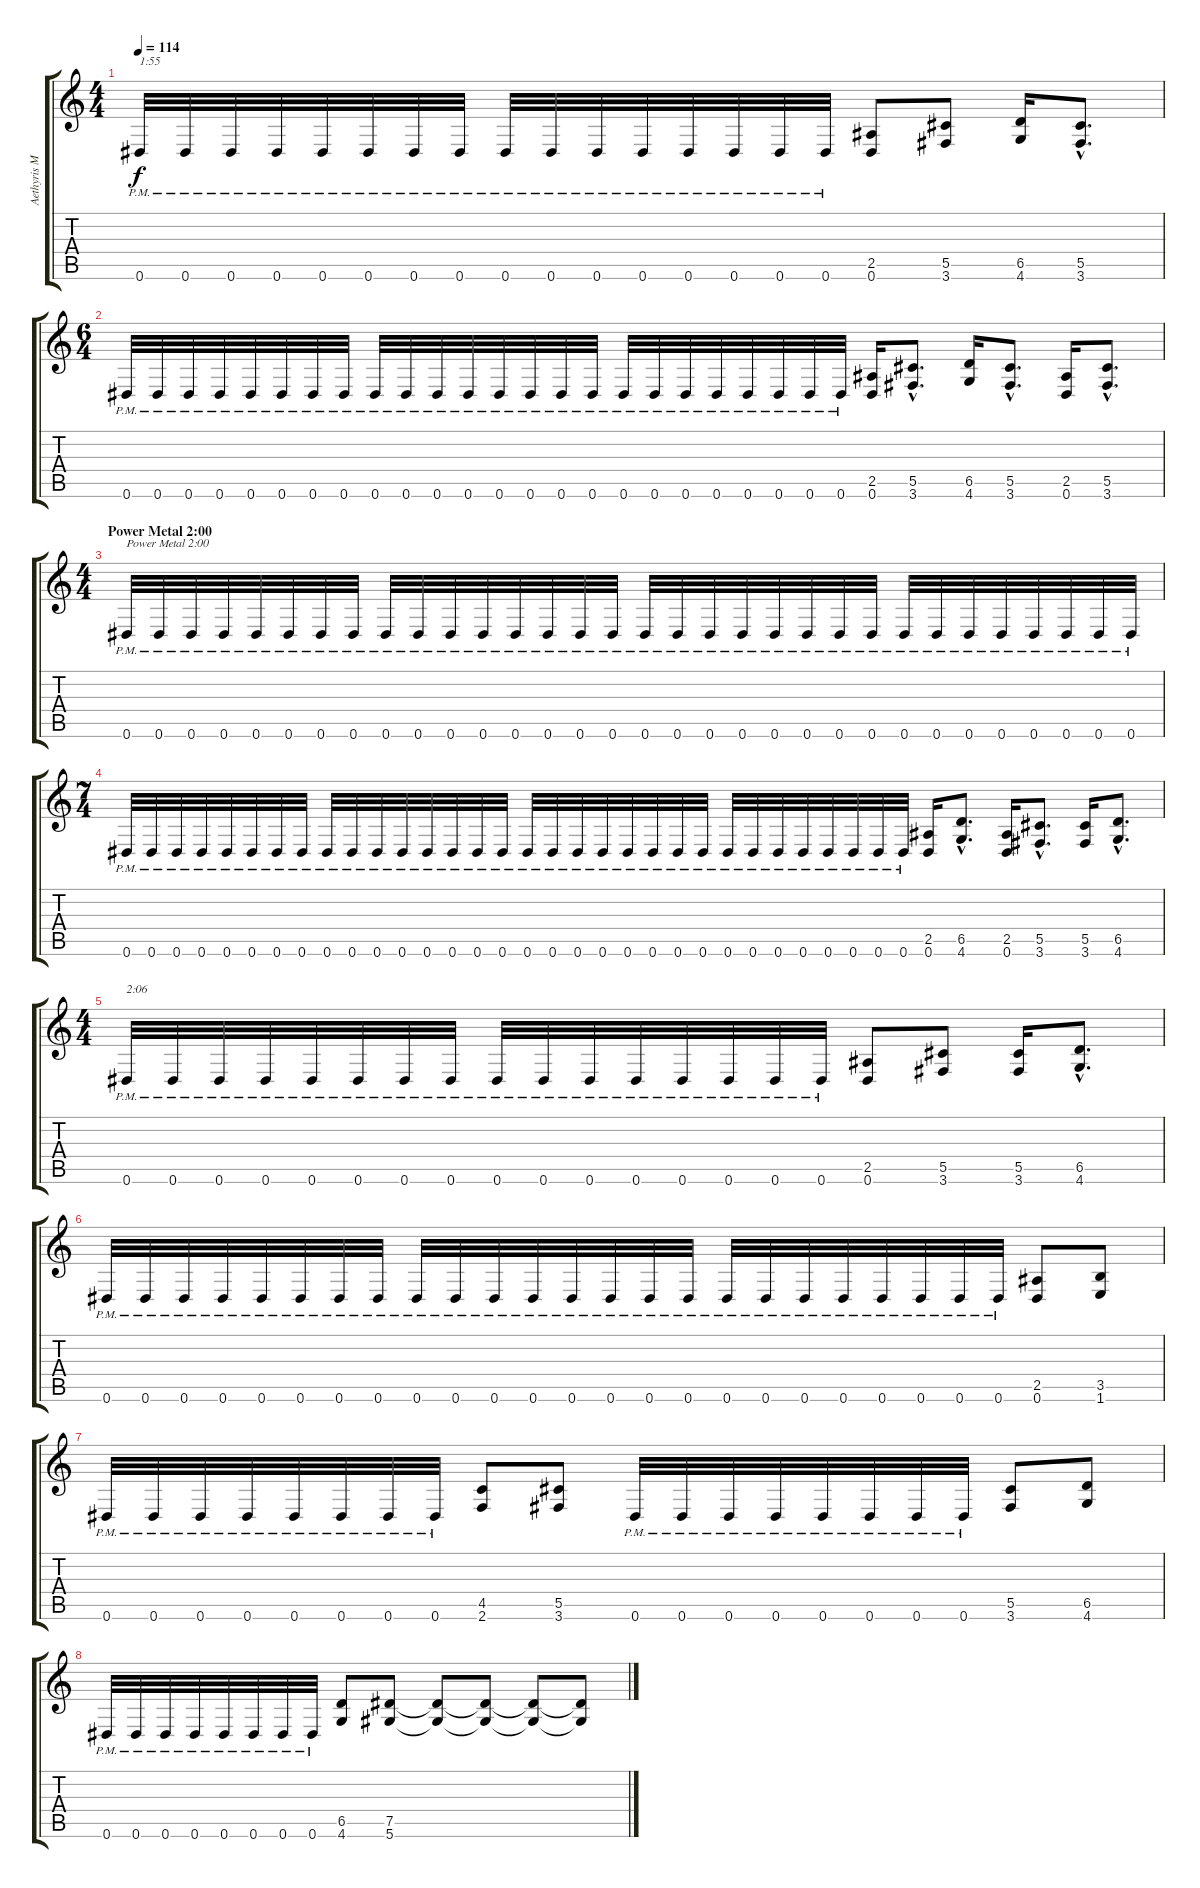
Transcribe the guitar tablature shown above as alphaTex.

\track ("Aethyris MacKay/Zawicizuz(Rhythm Guitar)" "Aethyris M") {instrument distortionguitar}
\staff {score tabs}
\tuning (Eb4 Bb3 Gb3 Db3 Ab2 Eb2) {hide}
\ts (4 4)
\tempo 114
\clef g2
\ks c
0.6{pm}.32{txt "1:55" dy f} 0.6{pm}.32 0.6{pm}.32 0.6{pm}.32 0.6{pm}.32 0.6{pm}.32 0.6{pm}.32 0.6{pm}.32 0.6{pm}.32 0.6{pm}.32 0.6{pm}.32 0.6{pm}.32 0.6{pm}.32 0.6{pm}.32 0.6{pm}.32 0.6{pm}.32 (2.5 0.6).8 (5.5 3.6).8 (6.5 4.6).16 (5.5{hac} 3.6{hac}).8{d} |
\ts (6 4)
0.6{pm}.32 0.6{pm}.32 0.6{pm}.32 0.6{pm}.32 0.6{pm}.32 0.6{pm}.32 0.6{pm}.32 0.6{pm}.32 0.6{pm}.32 0.6{pm}.32 0.6{pm}.32 0.6{pm}.32 0.6{pm}.32 0.6{pm}.32 0.6{pm}.32 0.6{pm}.32 0.6{pm}.32 0.6{pm}.32 0.6{pm}.32 0.6{pm}.32 0.6{pm}.32 0.6{pm}.32 0.6{pm}.32 0.6{pm}.32 (2.5 0.6).16 (5.5{hac} 3.6{hac}).8{d} (6.5 4.6).16 (5.5{hac} 3.6{hac}).8{d} (2.5 0.6).16 (5.5{hac} 3.6{hac}).8{d} |
\ts (4 4)
\section ("" "Power Metal 2:00")
0.6{pm}.32{txt "Power Metal 2:00"} 0.6{pm}.32 0.6{pm}.32 0.6{pm}.32 0.6{pm}.32 0.6{pm}.32 0.6{pm}.32 0.6{pm}.32 0.6{pm}.32 0.6{pm}.32 0.6{pm}.32 0.6{pm}.32 0.6{pm}.32 0.6{pm}.32 0.6{pm}.32 0.6{pm}.32 0.6{pm}.32 0.6{pm}.32 0.6{pm}.32 0.6{pm}.32 0.6{pm}.32 0.6{pm}.32 0.6{pm}.32 0.6{pm}.32 0.6{pm}.32 0.6{pm}.32 0.6{pm}.32 0.6{pm}.32 0.6{pm}.32 0.6{pm}.32 0.6{pm}.32 0.6{pm}.32 |
\ts (7 4)
0.6{pm}.32 0.6{pm}.32 0.6{pm}.32 0.6{pm}.32 0.6{pm}.32 0.6{pm}.32 0.6{pm}.32 0.6{pm}.32 0.6{pm}.32 0.6{pm}.32 0.6{pm}.32 0.6{pm}.32 0.6{pm}.32 0.6{pm}.32 0.6{pm}.32 0.6{pm}.32 0.6{pm}.32 0.6{pm}.32 0.6{pm}.32 0.6{pm}.32 0.6{pm}.32 0.6{pm}.32 0.6{pm}.32 0.6{pm}.32 0.6{pm}.32 0.6{pm}.32 0.6{pm}.32 0.6{pm}.32 0.6{pm}.32 0.6{pm}.32 0.6{pm}.32 0.6{pm}.32 (2.5 0.6).16 (6.5{hac} 4.6{hac}).8{d} (2.5 0.6).16 (5.5{hac} 3.6{hac}).8{d} (5.5 3.6).16 (6.5{hac} 4.6{hac}).8{d} |
\ts (4 4)
0.6{pm}.32{txt "2:06"} 0.6{pm}.32 0.6{pm}.32 0.6{pm}.32 0.6{pm}.32 0.6{pm}.32 0.6{pm}.32 0.6{pm}.32 0.6{pm}.32 0.6{pm}.32 0.6{pm}.32 0.6{pm}.32 0.6{pm}.32 0.6{pm}.32 0.6{pm}.32 0.6{pm}.32 (2.5 0.6).8 (5.5 3.6).8 (5.5 3.6).16 (6.5{hac} 4.6{hac}).8{d} |
0.6{pm}.32 0.6{pm}.32 0.6{pm}.32 0.6{pm}.32 0.6{pm}.32 0.6{pm}.32 0.6{pm}.32 0.6{pm}.32 0.6{pm}.32 0.6{pm}.32 0.6{pm}.32 0.6{pm}.32 0.6{pm}.32 0.6{pm}.32 0.6{pm}.32 0.6{pm}.32 0.6{pm}.32 0.6{pm}.32 0.6{pm}.32 0.6{pm}.32 0.6{pm}.32 0.6{pm}.32 0.6{pm}.32 0.6{pm}.32 (2.5 0.6).8 (3.5 1.6).8 |
0.6{pm}.32 0.6{pm}.32 0.6{pm}.32 0.6{pm}.32 0.6{pm}.32 0.6{pm}.32 0.6{pm}.32 0.6{pm}.32 (4.5 2.6).8 (5.5 3.6).8 0.6{pm}.32 0.6{pm}.32 0.6{pm}.32 0.6{pm}.32 0.6{pm}.32 0.6{pm}.32 0.6{pm}.32 0.6{pm}.32 (5.5 3.6).8 (6.5 4.6).8 |
0.6{pm}.32 0.6{pm}.32 0.6{pm}.32 0.6{pm}.32 0.6{pm}.32 0.6{pm}.32 0.6{pm}.32 0.6{pm}.32 (6.5 4.6).8 (7.5 5.6).8 (7.5{t} 5.6{t}).8 (7.5{t} 5.6{t}).8 (7.5{t} 5.6{t}).8 (7.5{t} 5.6{t}).8
